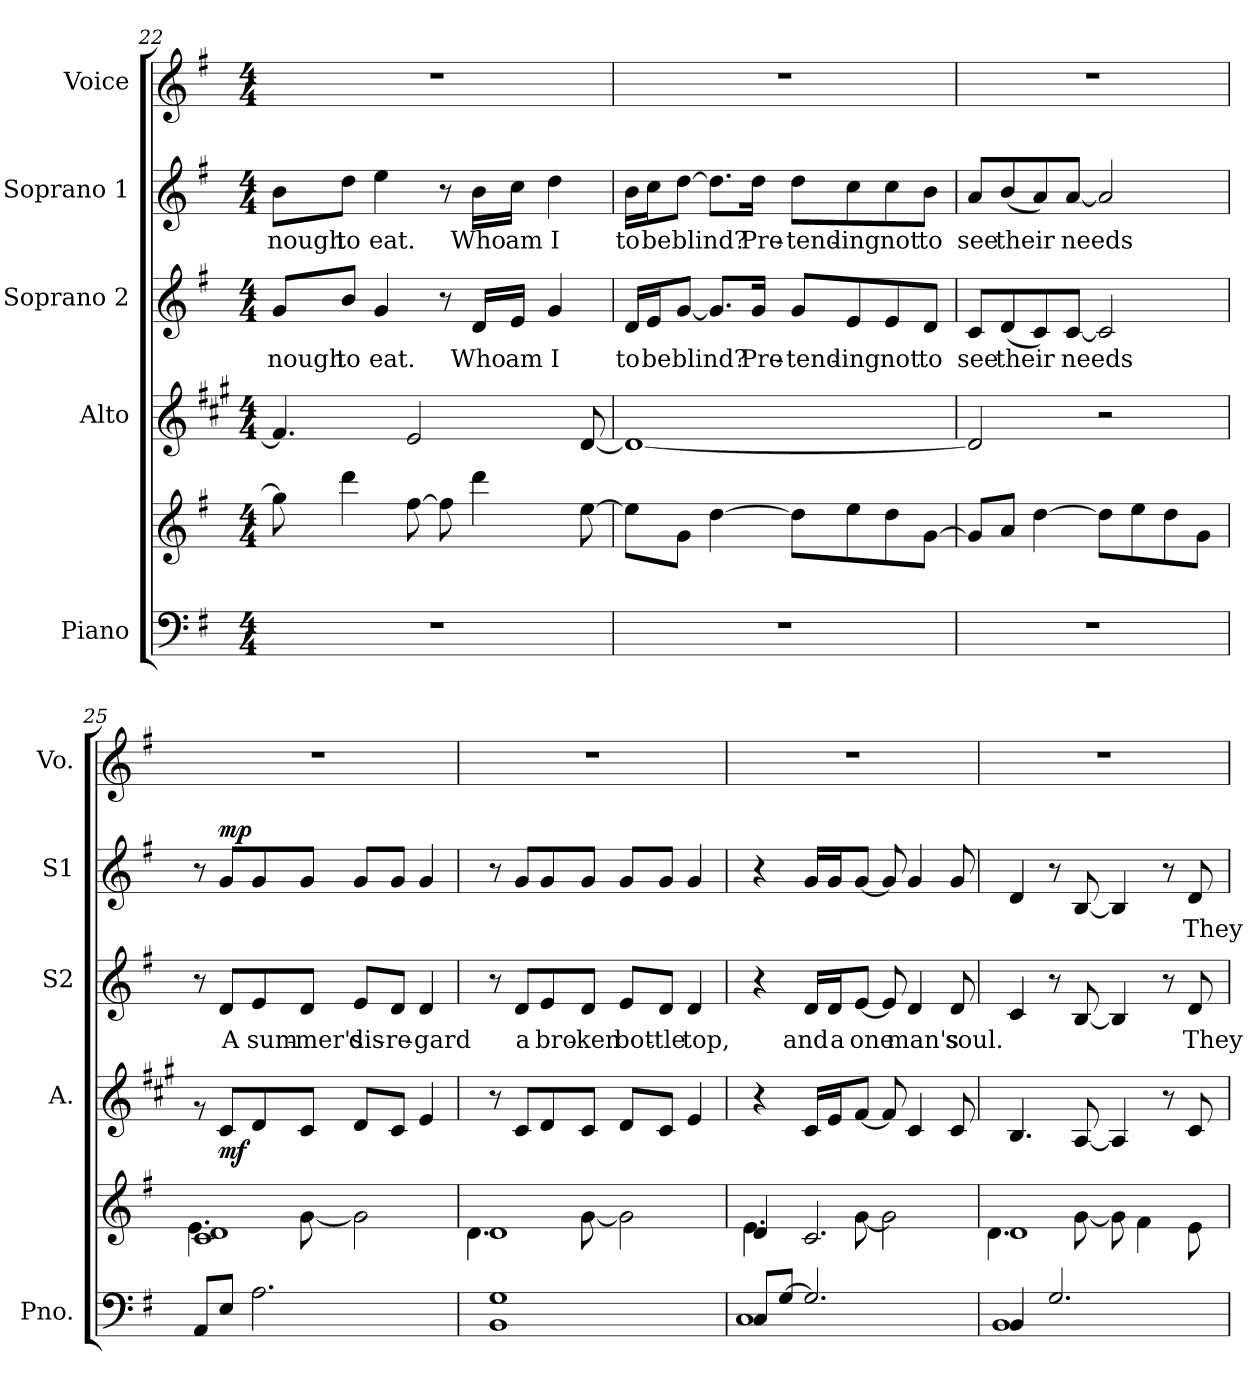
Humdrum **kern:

**kern	**kern	**kern	**dynam	**kern	**text	**kern	**text	**dynam	**kern
*part5	*part5	*part4	*part4	*part3	*part3	*part2	*part2	*part2	*part1
*staff6	*staff5	*staff4	*staff4	*staff3	*staff3	*staff2	*staff2	*staff2	*staff1
*I"Piano	*	*I"Alto	*	*I"Soprano 2	*	*I"Soprano 1	*	*	*I"Voice
*I'Pno.	*	*I'A.	*	*I'S2	*	*I'S1	*	*	*I'Vo.
!!LO:PB:g=z
*clefF4	*clefG2	*clefG2	*	*clefG2	*	*clefG2	*	*	*clefG2
*	*	*ITrd1c2	*	*	*	*	*	*	*
*k[f#]	*k[f#]	*k[f#]	*	*k[f#]	*	*k[f#]	*	*	*k[f#]
*G:	*G:	*G:	*	*G:	*	*G:	*	*	*G:
*M4/4	*M4/4	*M4/4	*	*M4/4	*	*M4/4	*	*	*M4/4
=22	=22	=22	=22	=22	=22	=22	=22	=22	=22
!	!	!	!	!	!LO:LY:b	!	!LO:LY:b	!	!
1r	8gg\]	4.e/]	.	8g/L	nough	8b\L	-nough	.	1r
!	!	!	!	!	!LO:LY:b	!	!LO:LY:b	!	!
.	4ddd\	.	.	8b/J	to	8dd\J	to	.	.
!	!	!	!	!	!LO:LY:b	!	!LO:LY:b	!	!
.	.	.	.	4g/	eat.	4ee\	eat.	.	.
.	[8ff#\	2d/	.	.	.	.	.	.	.
.	8ff#\]	.	.	8r	.	8r	.	.	.
!	!	!	!	!	!LO:LY:b	!	!LO:LY:b	!	!
.	4ddd\	.	.	16d/LL	Who	16b\LL	Who	.	.
!	!	!	!	!	!LO:LY:b	!	!LO:LY:b	!	!
.	.	.	.	16e/JJ	am	16cc\JJ	am	.	.
!	!	!	!	!	!LO:LY:b	!	!LO:LY:b	!	!
.	.	.	.	4g/	I	4dd\	I	.	.
.	[8ee\	[8c/	.	.	.	.	.	.	.
=23	=23	=23	=23	=23	=23	=23	=23	=23	=23
!	!	!	!	!	!LO:LY:b	!	!LO:LY:b	!	!
1r	8ee\L]	1c_	.	16d/LL	to	16b\LL	to	.	1r
!	!	!	!	!	!LO:LY:b	!	!LO:LY:b	!	!
.	.	.	.	16e/J	be	16cc\J	be	.	.
!	!	!	!	!	!LO:LY:b	!	!LO:LY:b	!	!
.	8g\J	.	.	[8g/J	blind?	[8dd\J	blind?	.	.
.	[4dd\	.	.	8.g/L]	.	8.dd\L]	.	.	.
!	!	!	!	!	!LO:LY:b	!	!LO:LY:b	!	!
.	.	.	.	16g/Jk	Pre-	16dd\Jk	Pre-	.	.
!	!	!	!	!	!LO:LY:b	!	!LO:LY:b	!	!
.	8dd\L]	.	.	8g/L	-tend-	8dd\L	-tend-	.	.
!	!	!	!	!	!LO:LY:b	!	!LO:LY:b	!	!
.	8ee\	.	.	8e/	-ing	8cc\	-ing	.	.
!	!	!	!	!	!LO:LY:b	!	!LO:LY:b	!	!
.	8dd\	.	.	8e/	not	8cc\	not	.	.
!	!	!	!	!	!LO:LY:b	!	!LO:LY:b	!	!
.	[8g\J	.	.	8d/J	to	8b\J	to	.	.
=24	=24	=24	=24	=24	=24	=24	=24	=24	=24
!	!	!	!	!	!LO:LY:b	!	!LO:LY:b	!	!
1r	8g/L]	2c/]	.	8c/L	see	8a/L	see	.	1r
!	!	!	!	!	!LO:LY:b	!	!LO:LY:b	!	!
.	8a/J	.	.	(<8d/	their	(<8b/	their	.	.
.	[4dd\	.	.	8c/)	.	8a/)	.	.	.
!	!	!	!	!	!LO:LY:b	!	!LO:LY:b	!	!
.	.	.	.	[8c/J	needs	[8a/J	needs	.	.
.	8dd\L]	2r	.	2c/]	.	2a/]	.	.	.
.	8ee\	.	.	.	.	.	.	.	.
.	8dd\	.	.	.	.	.	.	.	.
.	8g\J	.	.	.	.	.	.	.	.
!!LO:LB:g=z
=25	=25	=25	=25	=25	=25	=25	=25	=25	=25
*	*^	*	*	*	*	*	*	*	*
8AA/L	1c 1d	4.e\	8rg	.	8r	.	8r	.	.	1r
!	!	!	!	!LO:DY:b	!	!LO:LY:b	!	!	!LO:DY:b	!
8E/J	.	.	8B/L	mf	8d/L	A	8g/L	.	mp	.
!	!	!	!	!	!	!LO:LY:b	!	!	!	!
2.A\	.	.	8c/	.	8e/	sum-	8g/	.	.	.
!	!	!	!	!	!	!LO:LY:b	!	!	!	!
.	.	[8g\	8B/J	.	8d/J	-mer's	8g/J	.	.	.
!	!	!	!	!	!	!LO:LY:b	!	!	!	!
.	.	2g\]	8c/L	.	8e/L	dis-	8g/L	.	.	.
!	!	!	!	!	!	!LO:LY:b	!	!	!	!
.	.	.	8B/J	.	8d/J	-re-	8g/J	.	.	.
!	!	!	!	!	!	!LO:LY:b	!	!	!	!
.	.	.	4d/	.	4d/	-gard	4g/	.	.	.
=26	=26	=26	=26	=26	=26	=26	=26	=26	=26	=26
1BB 1G	1d	4.d\	8r	.	8r	.	8r	.	.	1r
!	!	!	!	!	!	!LO:LY:b	!	!	!	!
.	.	.	8B/L	.	8d/L	a	8g/L	.	.	.
!	!	!	!	!	!	!LO:LY:b	!	!	!	!
.	.	.	8c/	.	8e/	bro-	8g/	.	.	.
!	!	!	!	!	!	!LO:LY:b	!	!	!	!
.	.	[8g\	8B/J	.	8d/J	-ken	8g/J	.	.	.
!	!	!	!	!	!	!LO:LY:b	!	!	!	!
.	.	2g\]	8c/L	.	8e/L	bot-	8g/L	.	.	.
!	!	!	!	!	!	!LO:LY:b	!	!	!	!
.	.	.	8B/J	.	8d/J	-tle	8g/J	.	.	.
!	!	!	!	!	!	!LO:LY:b	!	!	!	!
.	.	.	4d/	.	4d/	top,	4g/	.	.	.
=27	=27	=27	=27	=27	=27	=27	=27	=27	=27	=27
*^	*	*	*	*	*	*	*	*	*	*
8C/L	1C	4d/	4.e\	4r	.	4r	.	4r	.	.	1r
[8G/J	.	.	.	.	.	.	.	.	.	.	.
!	!	!	!	!	!	!	!LO:LY:b	!	!	!	!
2.G/]	.	2.c/	.	16B/LL	.	16d/LL	and	16g/LL	.	.	.
!	!	!	!	!	!	!	!LO:LY:b	!	!	!	!
.	.	.	.	16d/J	.	16d/J	a	16g/J	.	.	.
!	!	!	!	!	!	!	!LO:LY:b	!	!	!	!
.	.	.	[8g\	[8e/J	.	[8e/J	one	[8g/J	.	.	.
.	.	.	2g\]	8e/]	.	8e/]	.	8g/]	.	.	.
!	!	!	!	!	!	!	!LO:LY:b	!	!	!	!
.	.	.	.	4B/	.	4d/	man's	4g/	.	.	.
!	!	!	!	!	!	!	!LO:LY:b	!	!	!	!
.	.	.	.	8B/	.	8d/	soul.	8g/	.	.	.
!!LO:PB:g=z
=28	=28	=28	=28	=28	=28	=28	=28	=28	=28	=28	=28
4BB/	1BB	1d	4.d\	4.A/	.	4c/	.	4d/	.	.	1r
2.G/	.	.	.	.	.	8r	.	8r	.	.	.
.	.	.	[8g\	[8G/	.	[8B/	.	[8B/	.	.	.
.	.	.	8g\]	4G/]	.	4B/]	.	4B/]	.	.	.
.	.	.	4f#\	.	.	.	.	.	.	.	.
.	.	.	.	8r	.	8r	.	8r	.	.	.
!	!	!	!	!	!	!	!LO:LY:b	!	!LO:LY:b	!	!
.	.	.	8e\	8B/	.	8d/	They	8d/	They	.	.
*v	*v	*	*	*	*	*	*	*	*	*	*
*	*v	*v	*	*	*	*	*	*	*	*
=	=	=	=	=	=	=	=	=	=
*-	*-	*-	*-	*-	*-	*-	*-	*-	*-
